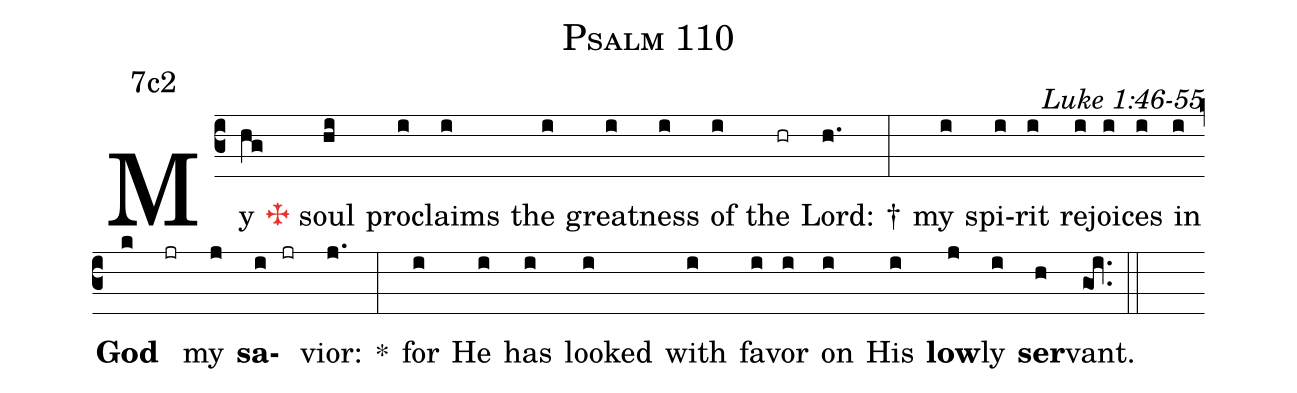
name:Psalm 110;
annotation:7c2;
mode:7;
commentary:Luke 1:46-55;
%%
(c3) My(hg) <c><v>\grealtcross</v></c> soul(hi) pro(i)claims(i) the(i) great(i)ness(i) of(i)
the(hr) Lord:(h.) †(:)
my(i) spi(i)rit(i) re(i)joi(i)ces(i) in(i) <b>{God}</b>(k) (jr) my(j) <b>sa</b>(i)(jr)vior:(j.) *(:)
for(i) He(i) has(i) looked(i) with(i) fa(i)vor(i) on(i) His(i)
<b>{low}</b>(j)ly(i) <b>ser</b>(h)vant.(goi..) (::)
